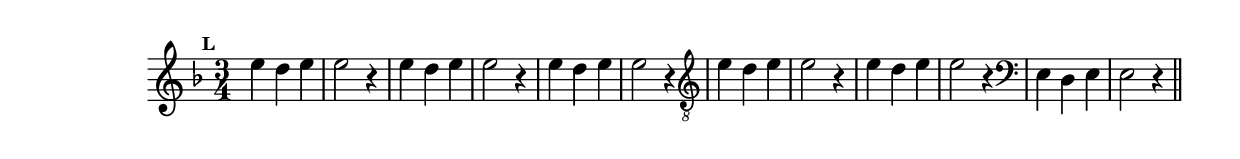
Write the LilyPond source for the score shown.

%% -*- coding: utf-8 -*-
\version "2.14.1"

%% \header { texidoc="Perguntas e Respostas"}

\relative c'' {

  \override Staff.TimeSignature #'style = #'()
  \time 3/4 
  \override Score.BarNumber #'transparent = ##t
  \override Score.RehearsalMark #'font-size = #-2
  \override Score.BarNumber #'transparent = ##t
  \set Score.markFormatter = #format-mark-numbers
  \key d \minor

  \mark 11

  %% CAVAQUINHO - BANJO
  \tag #'cv {
    e4 d e | e2 r4 
  }

  %% BANDOLIM
  \tag #'bd {
    e4 d e | e2 r4 
  }

  %% VIOLA
  \tag #'va {
    e4 d e | e2 r4 
  }

  %% VIOLÃO TENOR
  \tag #'vt {
    \clef "G_8"
    e,4 d e | e2 r4    
  }

  %% VIOLÃO
  \tag #'vi {
    \clef "G_8"
    e4 d e | e2 r4 
  }

  %% BAIXO - BAIXOLÃO
  \tag #'bx {
    \clef bass
    e,4 d e | e2 r4     
  }


  %% END DOCUMENT
  \bar "||"
}
